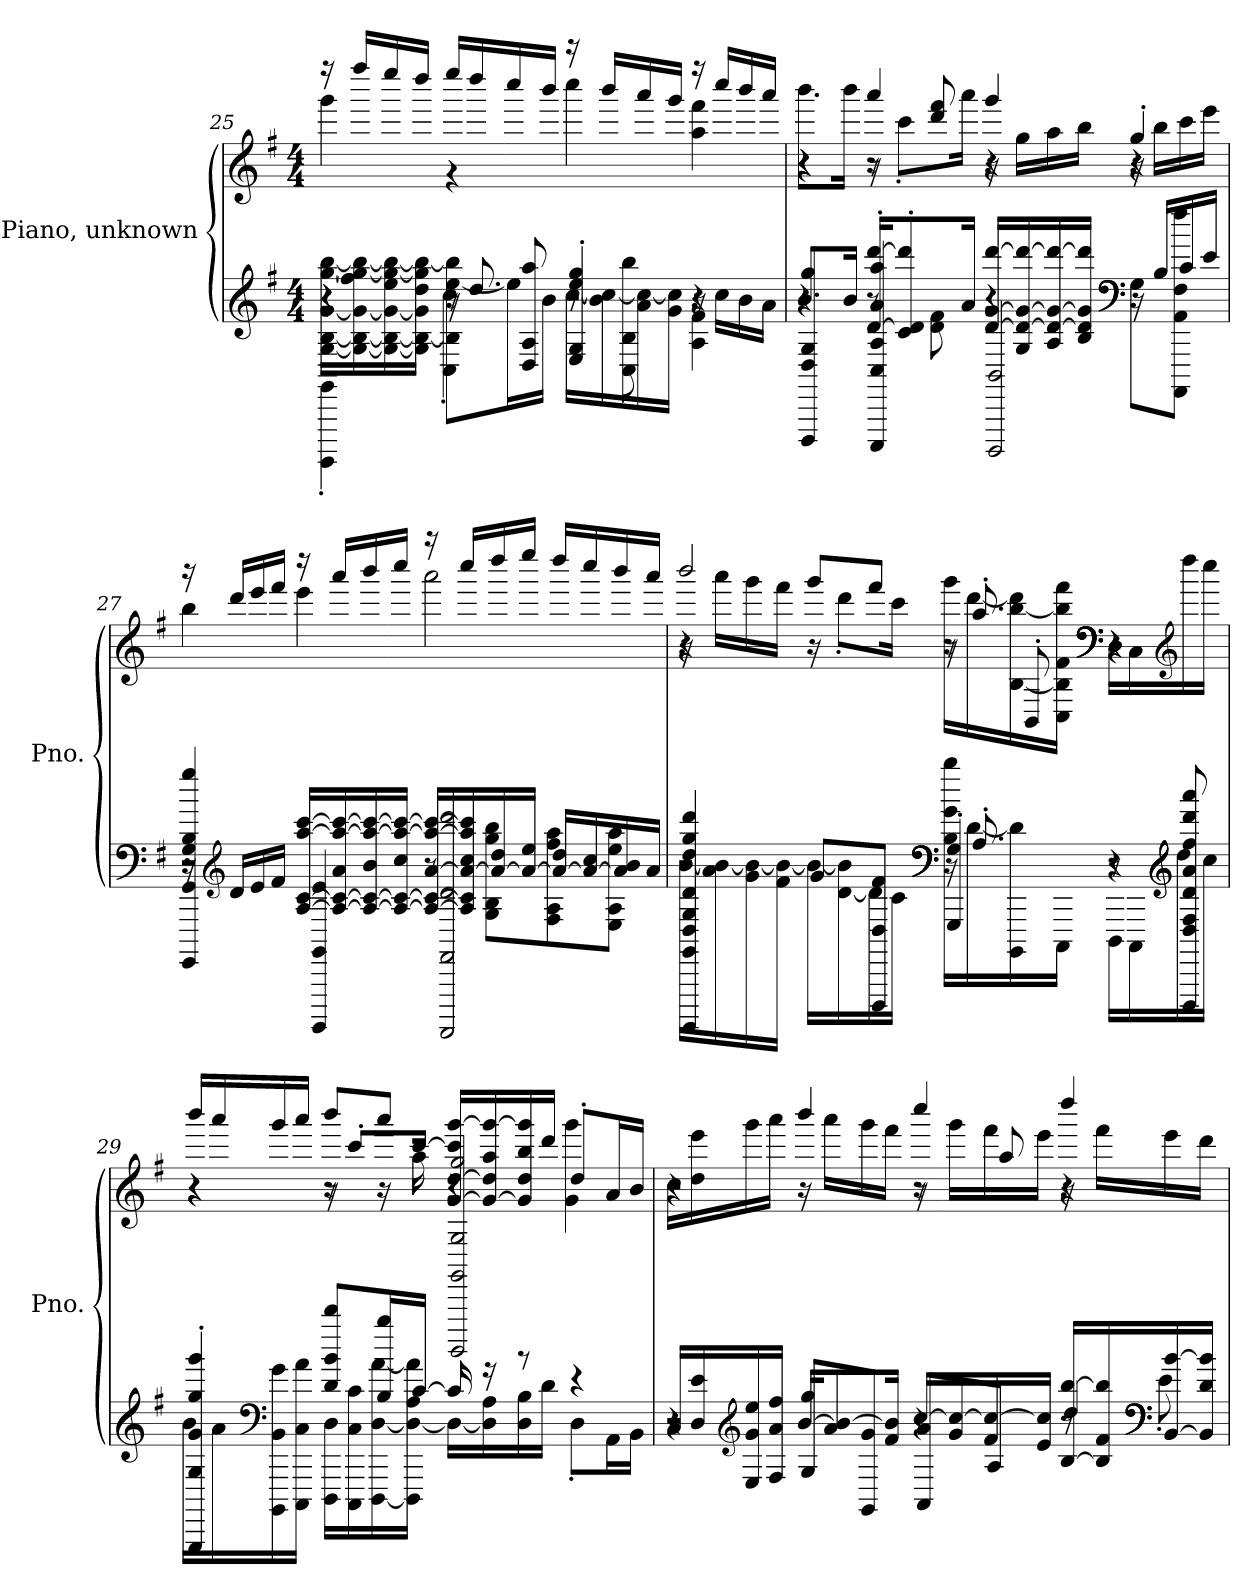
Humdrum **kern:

**kern	**kern
*part1	*part1
*staff2	*staff1
*I"Piano, unknown	*
*I'Pno.	*
!!LO:PB:g=z
*clefG2	*clefG2
*k[f#]	*k[f#]
*M4/4	*M4/4
=25	=25
*^	*^
*	*^	*	*
*	*	*^	*	*
4r	[16G\ [16B\ [16g\ [16gg\ [16bb\LL	4r	4GGGG\' 4GG\'	16r	4ggg\
.	16G\_ 16B\_ 16g\_ 16ff#\ 16gg\_ 16bb\_	.	.	16ffff#/LL	.
.	16G\_ 16B\_ 16g\_ 16ee\ 16gg\_ 16bb\_	.	.	16eeee/	.
.	16G\] 16B\_ 16g\] 16dd\ 16gg\] 16bb\_JJ	.	.	16dddd/JJ	.
16r	8B\] [8ee\ 8bb\]L	8r	4C\' 4cc\'	16eeee/LL	4r
8.dd/	.	.	.	16dddd/	.
.	16ee\L]	8D/ 8A/ 8aa/	.	16cccc/	.
.	16b\JJ	.	.	16bbb/JJ	.
2r	[16cc\LL	4E/' 4G/' 4ee/' 4gg/'	8r	16r	4cccc\
.	16b\ 16cc\_	.	.	16bbb/LL	.
.	16a\ 16cc\_	.	8C\ 8B\ 8bb\	16aaa/	.
.	16g\ 16cc\]JJ	.	.	16ggg/JJ	.
.	16r	4r	4A\ 4f#\	16r	4aa\ 4fff#\
.	16cc\LL	.	.	16cccc/LL	.
.	16b\	.	.	16bbb/	.
.	16a\JJ	.	.	16aaa/JJ	.
*	*	*v	*v	*	*
!!LO:LB:g=z
=26	=26	=26	=26	=26
*	*	*	*	*^
8.b/L	4r	4DDD/ 4D/ 4G/ 4gg/	4r	8.bbb\L	4r
16b/Jk	.	.	.	16bbb\Jk	.
[16d/' [16ddd/'KL	8r	4CCC/ 4C/ 4A/ 4a/ 4aa/	4aaa/	16r	8r
8c/' 8d/]' 8ddd/]'	.	.	.	8ccc'\L	.
.	8d\ 8f#\	.	.	.	8ddd/ 8fff#/
16a/Jk	.	.	.	16aaa\Jk	.
[16d/ [16g/ [16ddd/LL	4r	2BBBB/ 2BB/	4ggg/	16r	4r
16G/ 16d/_ 16g/_ 16ddd/_	.	.	.	16gg\LL	.
16A/ 16d/_ 16g/_ 16ddd/_	.	.	.	16aa\	.
16B/ 16d/] 16g/] 16ddd/]JJ	.	.	.	16bb\JJ	.
*clefF4	*	*	*	*	*
16r	8G\L	.	4r	16r	4gg'/
16B/LL	.	.	.	16bb\LL	.
16c/	8AAAA\ 8AA\ 8F#\ 8ff#\J	.	.	16ccc\	.
16e/JJ	.	.	.	16eee\JJ	.
*	*	*	*	*v	*v
!!LO:LB:g=z
=27	=27	=27	=27	=27
16r	2r	4GGGG/ 4GG/ 4G/ 4B/ 4gg/	16r	4bb\
*clefG2	*	*	*	*
16d/LL	.	.	16ddd/LL	.
16e/	.	.	16eee/	.
16f#/JJ	.	.	16fff#/JJ	.
[16A/ [16c/ [16aa/ [16ccc/LL	.	4GGGG/ 4GG/ 4e/	16r	4eee\
16A/_ 16c/_ 16a/ 16aa/_ 16ccc/_	.	.	16aaa/LL	.
16A/_ 16c/_ 16b/ 16aa/_ 16ccc/_	.	.	16bbb/	.
16A/_ 16c/_ 16cc/ 16aa/_ 16ccc/_JJ	.	.	16cccc/JJ	.
16A/_ 16c/_ [16a/ 16aa/_ 16ccc/_LL	8r	2FFFF#/ 2FF#/ 2d/ 2ddd/	16r	2aaa\
16A/] 16c/] 16a/_ 16cc/ 16aa/] 16ccc/]	.	.	16cccc/LL	.
16a/_ 16dd/	8G\ 8B\ 8gg\ 8bb\L	.	16dddd/	.
16a/_ 16ee/JJ	.	.	16eeee/JJ	.
16a/_ 16dd/LL	8F#\ 8A\ 8ff#\ 8aa\	.	16dddd/LL	.
16a/_ 16cc/	.	.	16cccc/	.
16a/] 16b/	8E\ 8A\ 8ee\ 8aa\J	.	16bbb/	.
16a/JJ	.	.	16aaa/JJ	.
!!LO:LB:g=z
=28	=28	=28	=28	=28
*	*	*	*	*^
2r	[16b\LL	4GGGG/ 4GG/ 4D/ 4G/ 4d/ 4dd/ 4gg/ 4ddd/	4r	16r	2bbb/
.	16a\ 16b\_	.	.	16aaa\LL	.
.	16g\ 16b\_	.	.	16ggg\	.
.	16f#\ 16b\_JJ	.	.	16fff#\JJ	.
.	16b\LL_	8g/L	8ggg/L	16r	.
.	[16d\ 16b\]	.	.	8ddd'\L	.
.	16d\]	8DDD/ 8D/ 8f#/J	8fff#/J	.	.
.	16c\JJ	.	.	16ccc\Jk	.
*clefF4	*	*	*	*	*
16r	16B\ 16g\ 16bb\LL	4GGG/' 4G/'	16r	16ggg\LL	8r
8.A'/	[16d\	.	8.aa'/	[16ddd\	.
.	16BBBB\ 16d\]	.	.	[16B\ [16bb\ 16ddd\]	8BB'/
.	16CCC\JJ	.	.	16C\ 16B\] 16f#\ 16bb\] 16fff#\JJ	.
*	*	*	*clefF4	*	*
8r	16DDD\LL	4r	4r	16D\LL	4r
.	16CCC\	.	.	16C\	.
*clefG2	*	*	*clefG2	*	*
8DDD/ 8D/ 8F#/ 8d/ 8a/ 8ff#/ 8ddd/ 8aaa/	16dd\	.	.	16dddd\	.
.	16cc\JJ	.	.	16cccc\JJ	.
*	*v	*v	*	*	*
!!LO:LB:g=z	!!	!!
=29	=29	=29	=29	=29
4GGG/' 4G/' 4g/' 4gg/' 4ggg/'	16b\LL	16bbb/LL	4r	4r
.	16a\	16aaa/	.	.
*clefF4	*	*	*	*
.	16BBBB\ 16BB\ 16g\	16ggg/	.	.
.	16CCC\ 16C\ 16a\JJ	16aaa/JJ	.	.
8d/ 8b/ 8ddd/L	16DDD\ 16D\LL	16r	8r	8bbb/L
.	16CCC\ 16C\ 16c\	8ccc'/L	.	.
16B/ 16bb/L	[16DDD\ [16D\ [16a\	.	16r	8aaa/J
[16c/JJ	16DDD\] 16D\_ 16A\ 16a\]JJ	[16ccc/Jk	16aa\	.
16c/]	16D\LL_	[16g/ [16dd/ 16ccc/] [16ggg/LL	4r	2GGGG/ 2GG/ 2G/ 2gg/
16r	16D\] 16A\	16g/_ 16dd/] 16aa/ 16ggg/_	.	.
8r	16D\ 16B\	16g/] 16dd/ 16bb/ 16ggg/]	.	.
.	16d\JJ	16ddd/JJ	.	.
4r	8D'\L	8dd'/L	4g\ 4ggg\	.
.	16AA\L	16a/L	.	.
.	16BB\JJ	16b/JJ	.	.
!!LO:LB:g=z	!!	!!
=30	=30	=30	=30	=30
*	*^	*	*	*
16C/LL	2r	4r	4r	16cc\LL	2r
16D/ 16e/	.	.	.	16dd\ 16eee\	.
*clefG2	*	*	*	*	*
16E/ 16g/ 16ee/	.	.	.	16ggg\	.
16F#/ 16a/ 16ff#/JJ	.	.	.	16aaa\JJ	.
[16b/KL	.	8G/ 8gg/L	4bbb/	16r	.
8a/ 8b/_	.	.	.	16aaa\LL	.
.	.	8GG/ 8g/J	.	16ggg\	.
16f#/ 16b/]Jk	.	.	.	16fff#\JJ	.
[16cc/LL	4r	8AA/ 8a/L	4cccc/	16r	8r
16g/ 16cc/_	.	.	.	16ggg\LL	.
16f#/ 16cc/_	.	8A/J	.	16fff#\	8aa/
16e/ 16cc/]JJ	.	.	.	16eee\JJ	.
[16B/ [16bb/LL	8r	4dd/	4dddd/	16r	4r
16B/] 16f#/ 16bb/]	.	.	.	16fff#\LL	.
*clefF4	*	*	*	*	*
[16BB/ [16b/	8e'\	.	.	16eee\	.
16BB/] 16d/ 16b/]JJ	.	.	.	16ddd\JJ	.
*v	*v	*v	*	*	*
*	*v	*v	*v
=	=
*-	*-
